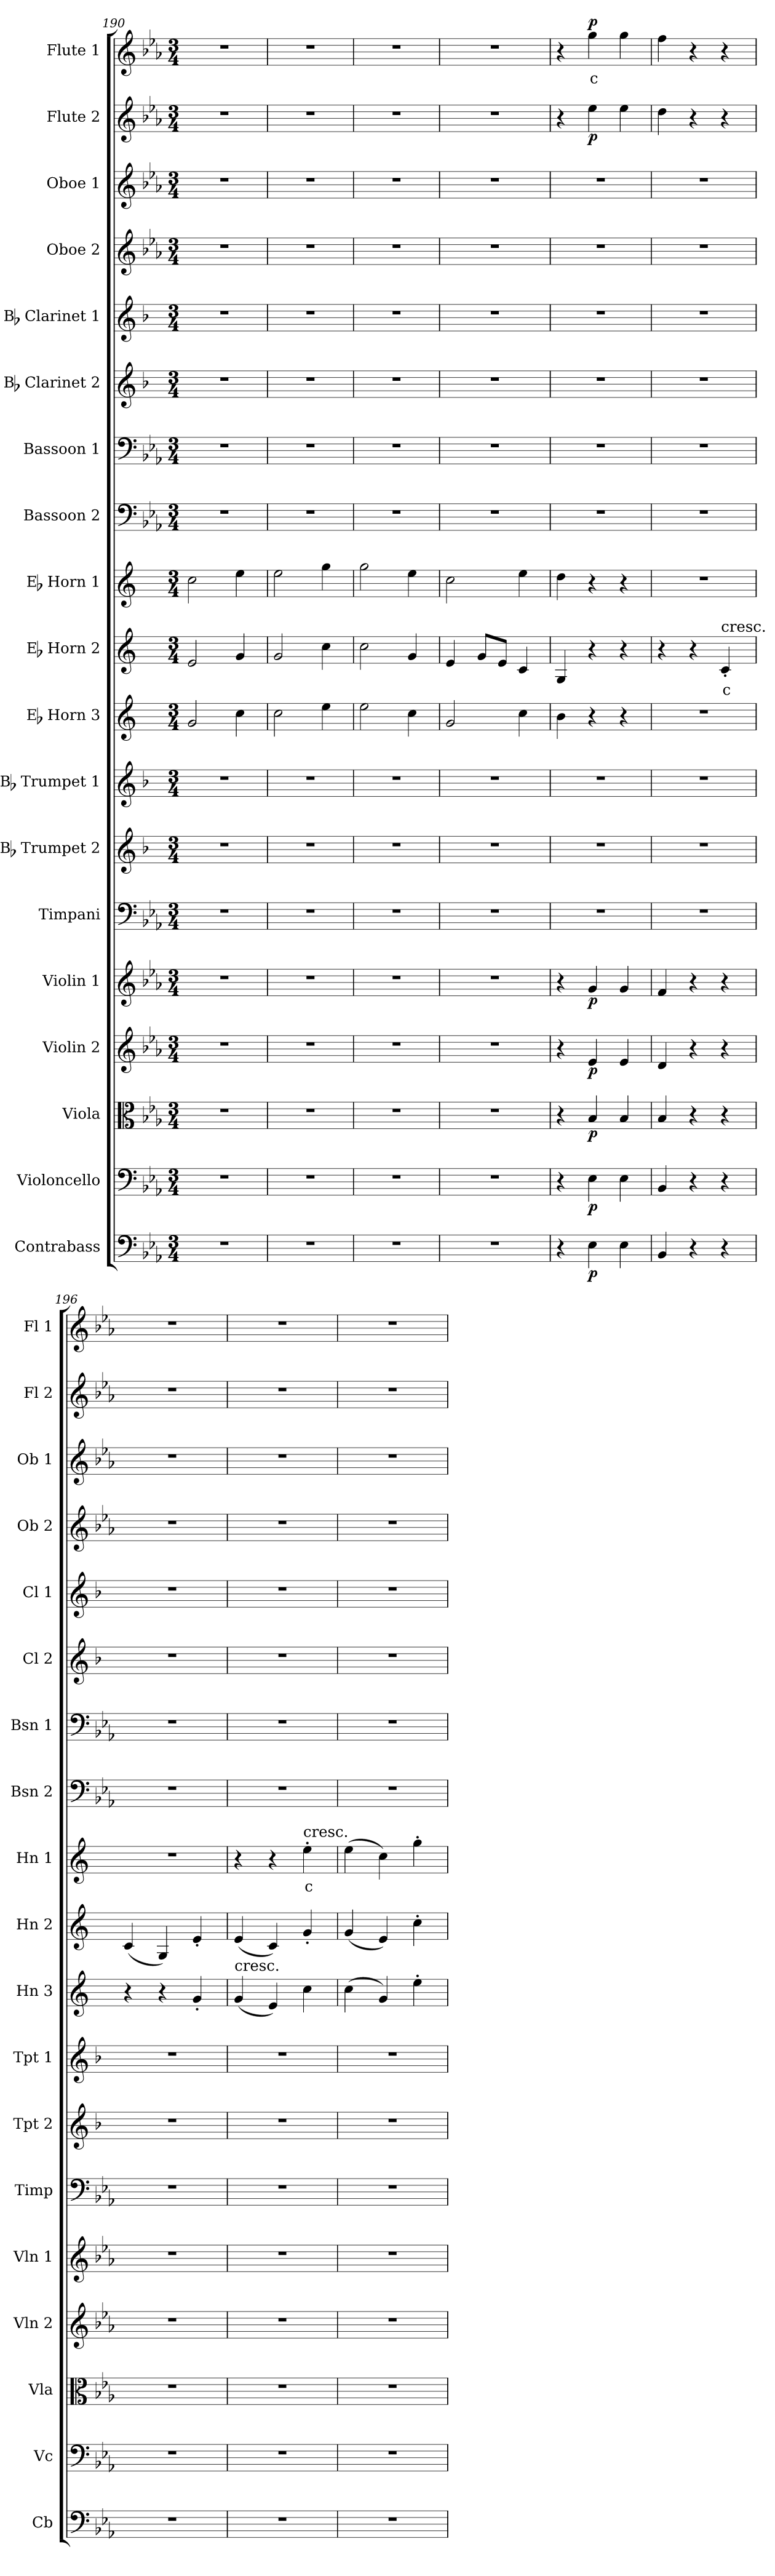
**kern	**dynam	**kern	**dynam	**kern	**dynam	**kern	**dynam	**kern	**dynam	**kern	**kern	**kern	**kern	**kern	**text	**kern	**text	**kern	**kern	**kern	**kern	**kern	**kern	**kern	**dynam	**kern	**text	**dynam
*part19	*part19	*part18	*part18	*part17	*part17	*part16	*part16	*part15	*part15	*part14	*part13	*part12	*part11	*part10	*part10	*part9	*part9	*part8	*part7	*part6	*part5	*part4	*part3	*part2	*part2	*part1	*part1	*part1
*staff19	*staff19	*staff18	*staff18	*staff17	*staff17	*staff16	*staff16	*staff15	*staff15	*staff14	*staff13	*staff12	*staff11	*staff10	*staff10	*staff9	*staff9	*staff8	*staff7	*staff6	*staff5	*staff4	*staff3	*staff2	*staff2	*staff1	*staff1	*staff1
*I"Contrabass	*	*I"Violoncello	*	*I"Viola	*	*I"Violin 2	*	*I"Violin 1	*	*I"Timpani	*I"Bb Trumpet 2	*I"Bb Trumpet 1	*I"Eb Horn 3	*I"Eb Horn 2	*	*I"Eb Horn 1	*	*I"Bassoon 2	*I"Bassoon 1	*I"Bb Clarinet 2	*I"Bb Clarinet 1	*I"Oboe 2	*I"Oboe 1	*I"Flute 2	*	*I"Flute 1	*	*
*I'Cb	*	*I'Vc	*	*I'Vla	*	*I'Vln 2	*	*I'Vln 1	*	*I'Timp	*I'Tpt 2	*I'Tpt 1	*I'Hn 3	*I'Hn 2	*	*I'Hn 1	*	*I'Bsn 2	*I'Bsn 1	*I'Cl 2	*I'Cl 1	*I'Ob 2	*I'Ob 1	*I'Fl 2	*	*I'Fl 1	*	*
*clefF4	*	*clefF4	*	*clefC3	*	*clefG2	*	*clefG2	*	*clefF4	*clefG2	*clefG2	*clefG2	*clefG2	*	*clefG2	*	*clefF4	*clefF4	*clefG2	*clefG2	*clefG2	*clefG2	*clefG2	*	*clefG2	*	*
*ITrd7c12	*	*	*	*	*	*	*	*	*	*	*ITrd1c2	*ITrd1c2	*ITrd5c9	*ITrd5c9	*	*ITrd5c9	*	*	*	*ITrd1c2	*ITrd1c2	*	*	*	*	*	*	*
*k[b-e-a-]	*	*k[b-e-a-]	*	*k[b-e-a-]	*	*k[b-e-a-]	*	*k[b-e-a-]	*	*k[b-e-a-]	*k[b-e-a-]	*k[b-e-a-]	*k[b-e-a-]	*k[b-e-a-]	*	*k[b-e-a-]	*	*k[b-e-a-]	*k[b-e-a-]	*k[b-e-a-]	*k[b-e-a-]	*k[b-e-a-]	*k[b-e-a-]	*k[b-e-a-]	*	*k[b-e-a-]	*	*
*M3/4	*	*M3/4	*	*M3/4	*	*M3/4	*	*M3/4	*	*M3/4	*M3/4	*M3/4	*M3/4	*M3/4	*	*M3/4	*	*M3/4	*M3/4	*M3/4	*M3/4	*M3/4	*M3/4	*M3/4	*	*M3/4	*	*
=190	=190	=190	=190	=190	=190	=190	=190	=190	=190	=190	=190	=190	=190	=190	=190	=190	=190	=190	=190	=190	=190	=190	=190	=190	=190	=190	=190	=190
2.r	.	2.r	.	2.r	.	2.r	.	2.r	.	2.r	2.r	2.r	2B-/	2G/	.	2e-\	.	2.r	2.r	2.r	2.r	2.r	2.r	2.r	.	2.r	.	.
.	.	.	.	.	.	.	.	.	.	.	.	.	4e-\	4B-/	.	4g\	.	.	.	.	.	.	.	.	.	.	.	.
!!LO:PB:g=z
=191	=191	=191	=191	=191	=191	=191	=191	=191	=191	=191	=191	=191	=191	=191	=191	=191	=191	=191	=191	=191	=191	=191	=191	=191	=191	=191	=191	=191
2.r	.	2.r	.	2.r	.	2.r	.	2.r	.	2.r	2.r	2.r	2e-\	2B-/	.	2g\	.	2.r	2.r	2.r	2.r	2.r	2.r	2.r	.	2.r	.	.
.	.	.	.	.	.	.	.	.	.	.	.	.	4g\	4e-\	.	4b-\	.	.	.	.	.	.	.	.	.	.	.	.
=192	=192	=192	=192	=192	=192	=192	=192	=192	=192	=192	=192	=192	=192	=192	=192	=192	=192	=192	=192	=192	=192	=192	=192	=192	=192	=192	=192	=192
2.r	.	2.r	.	2.r	.	2.r	.	2.r	.	2.r	2.r	2.r	2g\	2e-\	.	2b-\	.	2.r	2.r	2.r	2.r	2.r	2.r	2.r	.	2.r	.	.
.	.	.	.	.	.	.	.	.	.	.	.	.	4e-\	4B-/	.	4g\	.	.	.	.	.	.	.	.	.	.	.	.
=193	=193	=193	=193	=193	=193	=193	=193	=193	=193	=193	=193	=193	=193	=193	=193	=193	=193	=193	=193	=193	=193	=193	=193	=193	=193	=193	=193	=193
2.r	.	2.r	.	2.r	.	2.r	.	2.r	.	2.r	2.r	2.r	2B-/	4G/	.	2e-\	.	2.r	2.r	2.r	2.r	2.r	2.r	2.r	.	2.r	.	.
.	.	.	.	.	.	.	.	.	.	.	.	.	.	8B-/L	.	.	.	.	.	.	.	.	.	.	.	.	.	.
.	.	.	.	.	.	.	.	.	.	.	.	.	.	8G/J	.	.	.	.	.	.	.	.	.	.	.	.	.	.
.	.	.	.	.	.	.	.	.	.	.	.	.	4e-\	4E-/	.	4g\	.	.	.	.	.	.	.	.	.	.	.	.
=194	=194	=194	=194	=194	=194	=194	=194	=194	=194	=194	=194	=194	=194	=194	=194	=194	=194	=194	=194	=194	=194	=194	=194	=194	=194	=194	=194	=194
4r	.	4r	.	4r	.	4r	.	4r	.	2.r	2.r	2.r	4d\	4BB-/	.	4f\	.	2.r	2.r	2.r	2.r	2.r	2.r	4r	.	4r	.	.
!	!LO:DY:b	!	!LO:DY:b	!	!LO:DY:b	!	!LO:DY:b	!	!LO:DY:b	!	!	!	!	!	!	!	!	!	!	!	!	!	!	!	!LO:DY:b	!	!LO:LY:b:color=#FF0000	!LO:DY:b
4EE-\	p	4E-\	p	4B-/	p	4e-/	p	4g/	p	.	.	.	4r	4r	.	4r	.	.	.	.	.	.	.	4ee-\	p	4gg\	c	p
4EE-\	.	4E-\	.	4B-/	.	4e-/	.	4g/	.	.	.	.	4r	4r	.	4r	.	.	.	.	.	.	.	4ee-\	.	4gg\	.	.
=195	=195	=195	=195	=195	=195	=195	=195	=195	=195	=195	=195	=195	=195	=195	=195	=195	=195	=195	=195	=195	=195	=195	=195	=195	=195	=195	=195	=195
4BBB-/	.	4BB-/	.	4B-/	.	4d/	.	4f/	.	2.r	2.r	2.r	2.r	4r	.	2.r	.	2.r	2.r	2.r	2.r	2.r	2.r	4dd\	.	4ff\	.	.
4r	.	4r	.	4r	.	4r	.	4r	.	.	.	.	.	4r	.	.	.	.	.	.	.	.	.	4r	.	4r	.	.
!	!	!	!	!	!	!	!	!	!	!	!	!	!	!LO:TX:a:t=cresc.	!	!	!	!	!	!	!	!	!	!	!	!	!	!
!	!	!	!	!	!	!	!	!	!	!	!	!	!	!	!LO:LY:b:color=#FF0000	!	!	!	!	!	!	!	!	!	!	!	!	!
4r	.	4r	.	4r	.	4r	.	4r	.	.	.	.	.	4E-'/	c	.	.	.	.	.	.	.	.	4r	.	4r	.	.
=196	=196	=196	=196	=196	=196	=196	=196	=196	=196	=196	=196	=196	=196	=196	=196	=196	=196	=196	=196	=196	=196	=196	=196	=196	=196	=196	=196	=196
2.r	.	2.r	.	2.r	.	2.r	.	2.r	.	2.r	2.r	2.r	4r	(4E-/	.	2.r	.	2.r	2.r	2.r	2.r	2.r	2.r	2.r	.	2.r	.	.
.	.	.	.	.	.	.	.	.	.	.	.	.	4r	4BB-/)	.	.	.	.	.	.	.	.	.	.	.	.	.	.
.	.	.	.	.	.	.	.	.	.	.	.	.	4B-'/	4G'/	.	.	.	.	.	.	.	.	.	.	.	.	.	.
=197	=197	=197	=197	=197	=197	=197	=197	=197	=197	=197	=197	=197	=197	=197	=197	=197	=197	=197	=197	=197	=197	=197	=197	=197	=197	=197	=197	=197
!	!	!	!	!	!	!	!	!	!	!	!	!	!LO:TX:a:t=cresc.	!	!	!	!	!	!	!	!	!	!	!	!	!	!	!
2.r	.	2.r	.	2.r	.	2.r	.	2.r	.	2.r	2.r	2.r	(4B-/	(4G/	.	4r	.	2.r	2.r	2.r	2.r	2.r	2.r	2.r	.	2.r	.	.
.	.	.	.	.	.	.	.	.	.	.	.	.	4G/)	4E-/)	.	4r	.	.	.	.	.	.	.	.	.	.	.	.
!	!	!	!	!	!	!	!	!	!	!	!	!	!	!	!	!LO:TX:a:t=cresc.	!	!	!	!	!	!	!	!	!	!	!	!
!	!	!	!	!	!	!	!	!	!	!	!	!	!	!	!	!	!LO:LY:b:color=#FF0000	!	!	!	!	!	!	!	!	!	!	!
.	.	.	.	.	.	.	.	.	.	.	.	.	4e-\	4B-'/	.	4g'\	c	.	.	.	.	.	.	.	.	.	.	.
=198	=198	=198	=198	=198	=198	=198	=198	=198	=198	=198	=198	=198	=198	=198	=198	=198	=198	=198	=198	=198	=198	=198	=198	=198	=198	=198	=198	=198
2.r	.	2.r	.	2.r	.	2.r	.	2.r	.	2.r	2.r	2.r	(4e-\	(4B-/	.	(4g\	.	2.r	2.r	2.r	2.r	2.r	2.r	2.r	.	2.r	.	.
.	.	.	.	.	.	.	.	.	.	.	.	.	4B-/)	4G/)	.	4e-\)	.	.	.	.	.	.	.	.	.	.	.	.
.	.	.	.	.	.	.	.	.	.	.	.	.	4g'\	4e-'\	.	4b-'\	.	.	.	.	.	.	.	.	.	.	.	.
=	=	=	=	=	=	=	=	=	=	=	=	=	=	=	=	=	=	=	=	=	=	=	=	=	=	=	=	=
*-	*-	*-	*-	*-	*-	*-	*-	*-	*-	*-	*-	*-	*-	*-	*-	*-	*-	*-	*-	*-	*-	*-	*-	*-	*-	*-	*-	*-
